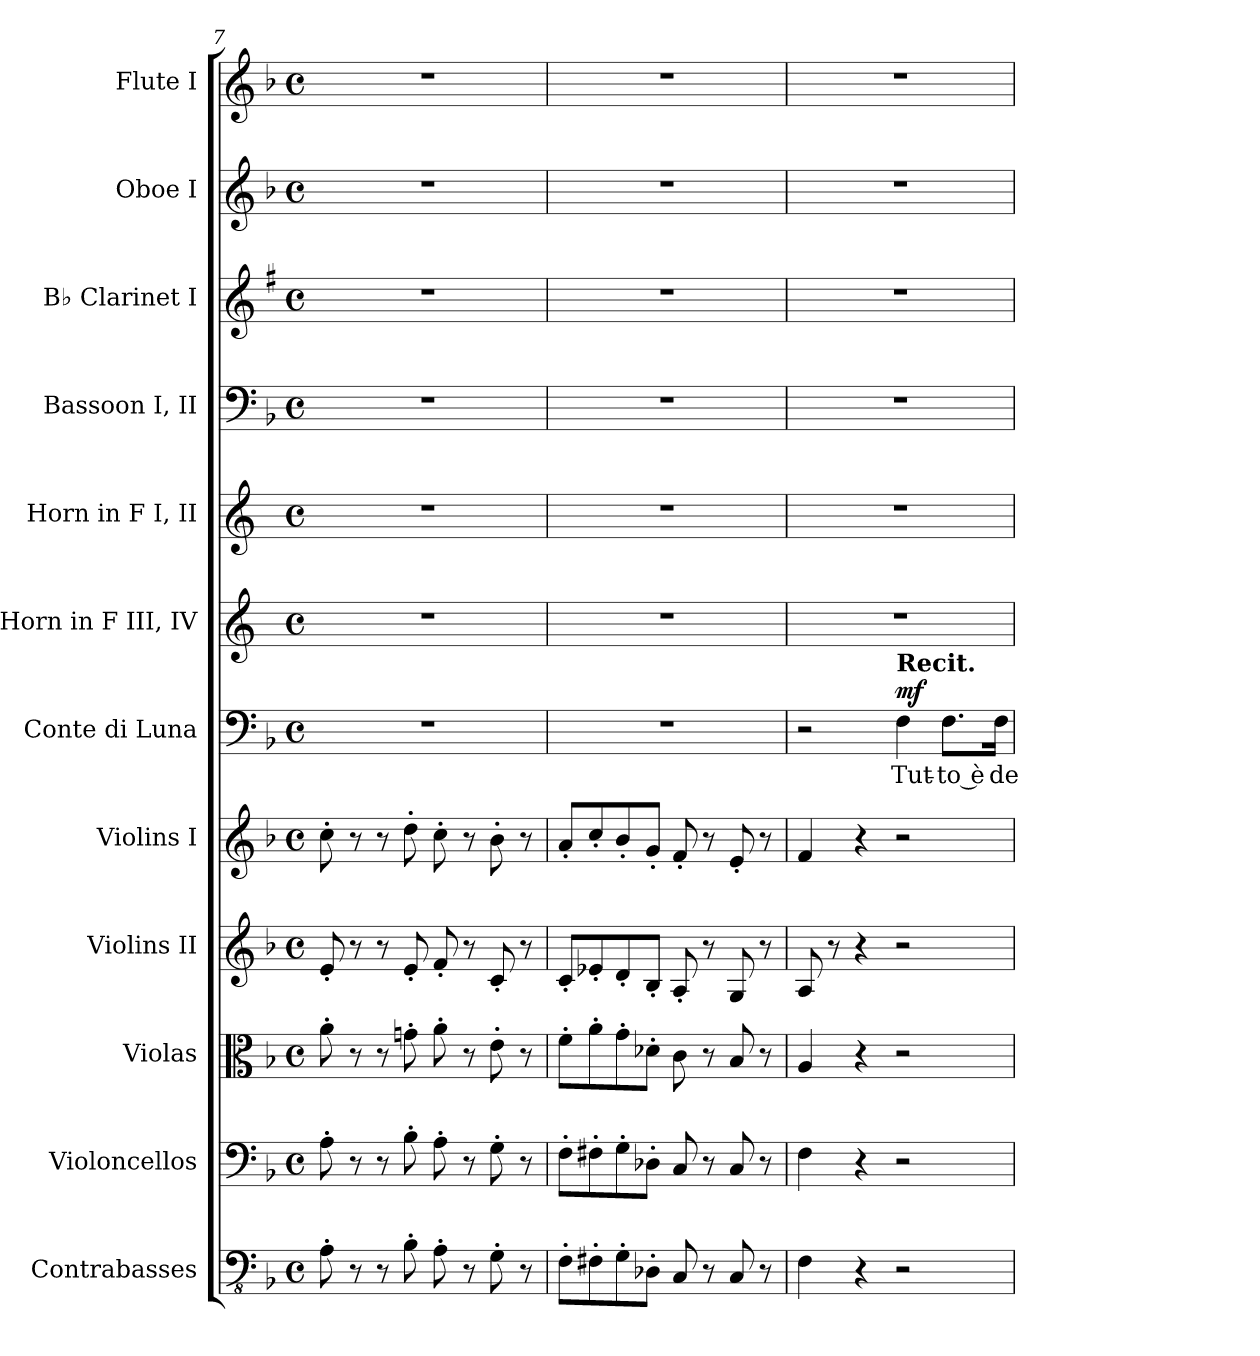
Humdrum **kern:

**kern	**kern	**kern	**kern	**kern	**kern	**text	**dynam	**kern	**kern	**kern	**kern	**kern	**kern
*part12	*part11	*part10	*part9	*part8	*part7	*part7	*part7	*part6	*part5	*part4	*part3	*part2	*part1
*staff12	*staff11	*staff10	*staff9	*staff8	*staff7	*staff7	*staff7	*staff6	*staff5	*staff4	*staff3	*staff2	*staff1
*I"Contrabasses	*I"Violoncellos	*I"Violas	*I"Violins II	*I"Violins I	*I"Conte di Luna	*	*	*I"Horn in F  III, IV	*I"Horn in F  I, II	*I"Bassoon I, II	*I"B♭ Clarinet I	*I"Oboe I	*I"Flute I
*I'Cb.	*I'Vc.	*I'Vla.	*I'Vln. II	*I'Vln. I	*I'di Luna	*	*	*	*	*I'Bsn. I, II	*I'B♭ Cl. I	*I'Ob. I	*I'Fl. I
*clefFv4	*clefF4	*clefC3	*clefG2	*clefG2	*clefF4	*	*	*clefG2	*clefG2	*clefF4	*clefG2	*clefG2	*clefG2
*	*	*	*	*	*	*	*	*ITrd4c7	*ITrd4c7	*	*ITrd1c2	*	*
*k[b-]	*k[b-]	*k[b-]	*k[b-]	*k[b-]	*k[b-]	*	*	*k[b-]	*k[b-]	*k[b-]	*k[b-]	*k[b-]	*k[b-]
*M4/4	*M4/4	*M4/4	*M4/4	*M4/4	*M4/4	*	*	*M4/4	*M4/4	*M4/4	*M4/4	*M4/4	*M4/4
*met(c)	*met(c)	*met(c)	*met(c)	*met(c)	*met(c)	*	*	*met(c)	*met(c)	*met(c)	*met(c)	*met(c)	*met(c)
=7	=7	=7	=7	=7	=7	=7	=7	=7	=7	=7	=7	=7	=7
8AA'\	8A'\	8a'\	8e'/	8cc'\	1r	.	.	1r	1r	1r	1r	1r	1r
8r	8r	8r	8r	8r	.	.	.	.	.	.	.	.	.
8r	8r	8r	8r	8r	.	.	.	.	.	.	.	.	.
8BB-'\	8B-'\	8gn'\	8e'/	8dd'\	.	.	.	.	.	.	.	.	.
8AA'\	8A'\	8a'\	8f'/	8cc'\	.	.	.	.	.	.	.	.	.
8r	8r	8r	8r	8r	.	.	.	.	.	.	.	.	.
8GG'\	8G'\	8e'\	8c'/	8b-'\	.	.	.	.	.	.	.	.	.
8r	8r	8r	8r	8r	.	.	.	.	.	.	.	.	.
=8	=8	=8	=8	=8	=8	=8	=8	=8	=8	=8	=8	=8	=8
8FF'\L	8F'\L	8f'\L	8c'/L	8a'/L	1r	.	.	1r	1r	1r	1r	1r	1r
8FF#X'\	8F#X'\	8a'\	8e-X'/	8cc'/	.	.	.	.	.	.	.	.	.
8GG'\	8G'\	8g'\	8d'/	8b-'/	.	.	.	.	.	.	.	.	.
8DD-X'\J	8D-X'\J	8d-X'\J	8B-'/J	8g'/J	.	.	.	.	.	.	.	.	.
8CC/	8C/	8c\	8A'/	8f'/	.	.	.	.	.	.	.	.	.
8r	8r	8r	8r	8r	.	.	.	.	.	.	.	.	.
8CC/	8C/	8B-/	8G/	8e'/	.	.	.	.	.	.	.	.	.
8r	8r	8r	8r	8r	.	.	.	.	.	.	.	.	.
=9	=9	=9	=9	=9	=9	=9	=9	=9	=9	=9	=9	=9	=9
4FF\	4F\	4A/	8A/	4f/	2r	.	.	1r	1r	1r	1r	1r	1r
.	.	.	8r	.	.	.	.	.	.	.	.	.	.
4r	4r	4r	4r	4r	.	.	.	.	.	.	.	.	.
!	!	!	!	!	!LO:TX:a:B:t=Recit.	!	!	!	!	!	!	!	!
!	!	!	!	!	!	!	!LO:DY:b	!	!	!	!	!	!
2r	2r	2r	2r	2r	4F\	Tut-	mf	.	.	.	.	.	.
.	.	.	.	.	8.F\L	to è	.	.	.	.	.	.	.
.	.	.	.	.	16F\Jk	de-	.	.	.	.	.	.	.
=	=	=	=	=	=	=	=	=	=	=	=	=	=
*-	*-	*-	*-	*-	*-	*-	*-	*-	*-	*-	*-	*-	*-
